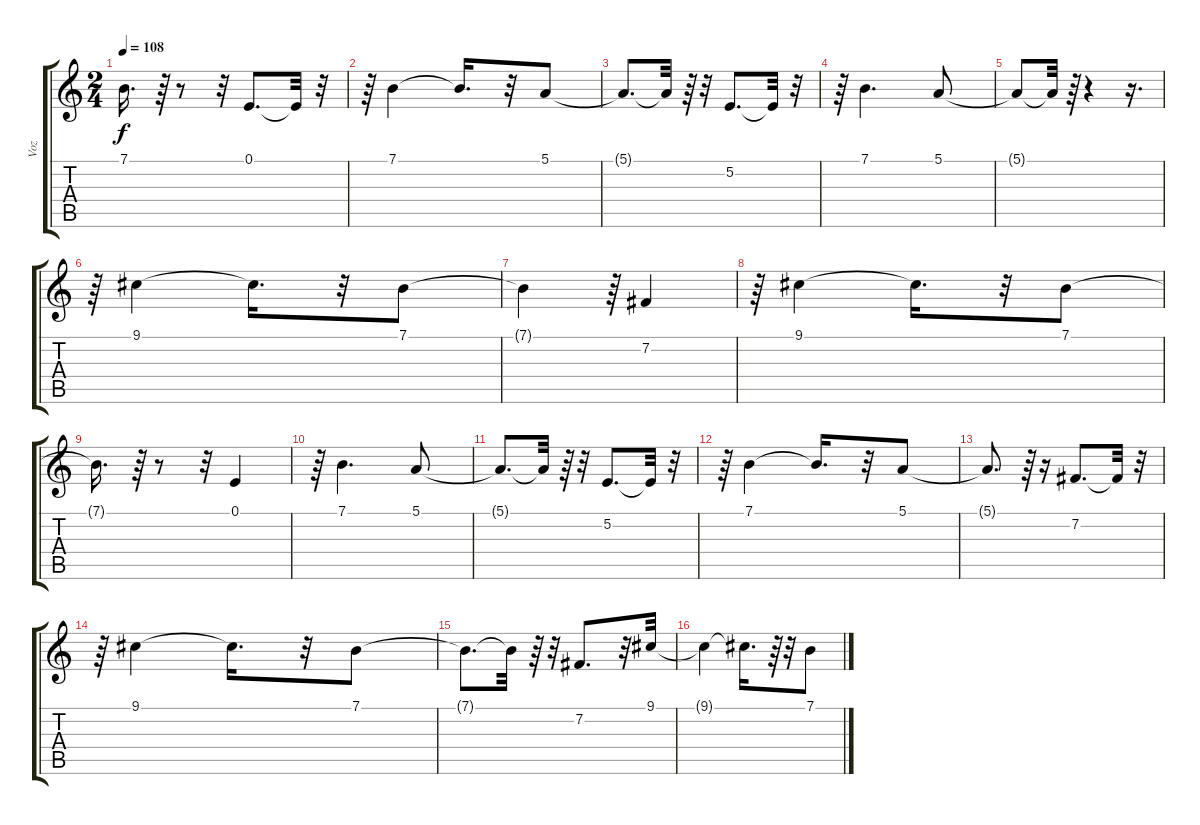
\track ("Voz" "Voz") {instrument acousticgrandpiano}
\staff {score tabs}
\tuning (E4 B3 G3 D3 A2 E2) {hide}
\ts (2 4)
\tempo 108
\clef g2
\ks c
7.1{t}.16{d dy f} r.64 r.8 r.32 0.1.8{d} 0.1{t}.32 r.32 |
r.64 7.1.4 7.1{t}.16{d} r.32 5.1.8 |
5.1{t}.8{d} 5.1{t}.32 r.64 r.32 5.2.8{d} 5.2{t}.32 r.32 |
r.64 7.1.4{d} 5.1.8 |
5.1{t}.8 5.1{t}.32 r.64 r.4 r.16{d} |
r.64 9.1.4 9.1{t}.16{d} r.32 7.1.8 |
7.1{t}.4 r.64 7.2.4 |
r.64 9.1.4 9.1{t}.16{d} r.32 7.1.8 |
7.1{t}.16{d} r.64 r.8 r.32 0.1.4 |
r.64 7.1.4{d} 5.1.8 |
5.1{t}.8{d} 5.1{t}.32 r.64 r.32 5.2.8{d} 5.2{t}.32 r.32 |
r.64 7.1.4 7.1{t}.16{d} r.32 5.1.8 |
5.1{t}.8{d} r.64 r.16 7.2.8{d} 7.2{t}.32 r.32 |
r.64 9.1.4 9.1{t}.16{d} r.32 7.1.8 |
7.1{t}.8{d} 7.1{t}.32 r.64 r.32 7.2.8{d} r.32 9.1.32 |
9.1{t}.4 9.1{t}.16{d} r.64 r.32 7.1.8
